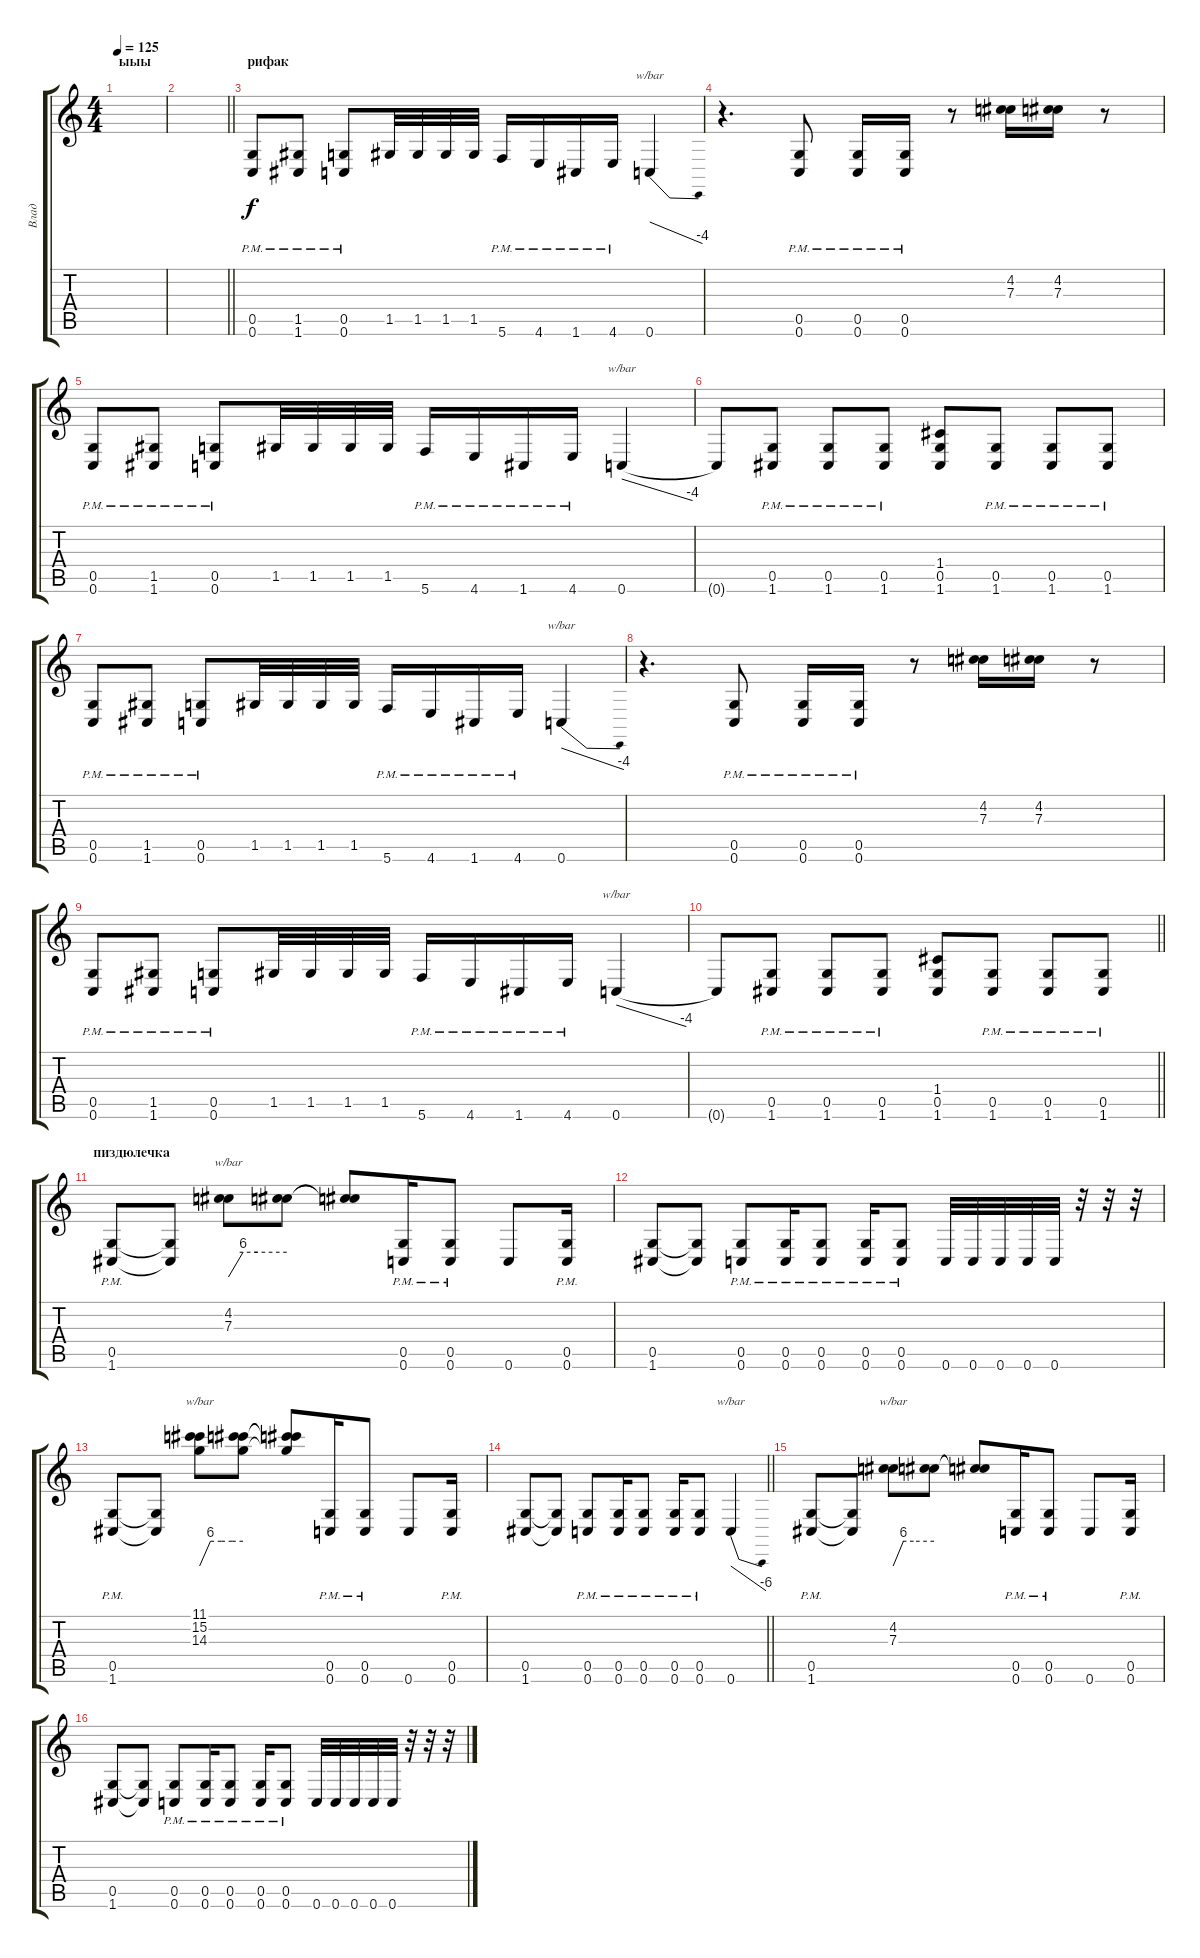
\track ("Влад" "Влад") {instrument distortionguitar}
\staff {score tabs}
\tuning (D4 A3 F3 C3 G2 C2) {hide}
\ts (4 4)
\section ("" "ыыы")
\tempo 125
\clef g2
\ks c
|
\barLineRight lightlight
|
\section ("" "рифак")
(0.5{pm} 0.6{pm}).8{instrument distortionguitar} (1.5{pm} 1.6{pm}).8 (0.5{pm} 0.6{pm}).8 1.5.32 1.5.32 1.5.32 1.5.32 5.6{pm}.16 4.6{pm}.16 1.6{pm}.16 4.6{pm}.16 0.6.4{tbe (dive default 0 0 60 -16)} |
r.4{d} (0.5{pm} 0.6{pm}).8 (0.5{pm} 0.6{pm}).16 (0.5{pm} 0.6{pm}).16 r.8 (4.2 7.3).16 (4.2 7.3).16 r.8 |
(0.5{pm} 0.6{pm}).8 (1.5{pm} 1.6{pm}).8 (0.5{pm} 0.6{pm}).8 1.5.32 1.5.32 1.5.32 1.5.32 5.6{pm}.16 4.6{pm}.16 1.6{pm}.16 4.6{pm}.16 0.6.4{tbe (dive default 0 0 60 -16)} |
0.6{t}.8 (0.5{pm} 1.6{pm}).8 (0.5{pm} 1.6{pm}).8 (0.5{pm} 1.6{pm}).8 (1.4 0.5 1.6).8 (0.5{pm} 1.6{pm}).8 (0.5{pm} 1.6{pm}).8 (0.5{pm} 1.6{pm}).8 |
(0.5{pm} 0.6{pm}).8 (1.5{pm} 1.6{pm}).8 (0.5{pm} 0.6{pm}).8 1.5.32 1.5.32 1.5.32 1.5.32 5.6{pm}.16 4.6{pm}.16 1.6{pm}.16 4.6{pm}.16 0.6.4{tbe (dive default 0 0 60 -16)} |
r.4{d} (0.5{pm} 0.6{pm}).8 (0.5{pm} 0.6{pm}).16 (0.5{pm} 0.6{pm}).16 r.8 (4.2 7.3).16 (4.2 7.3).16 r.8 |
(0.5{pm} 0.6{pm}).8 (1.5{pm} 1.6{pm}).8 (0.5{pm} 0.6{pm}).8 1.5.32 1.5.32 1.5.32 1.5.32 5.6{pm}.16 4.6{pm}.16 1.6{pm}.16 4.6{pm}.16 0.6.4{tbe (dive default 0 0 60 -16)} |
\barLineRight lightlight
0.6{t}.8 (0.5{pm} 1.6{pm}).8 (0.5{pm} 1.6{pm}).8 (0.5{pm} 1.6{pm}).8 (1.4 0.5 1.6).8 (0.5{pm} 1.6{pm}).8 (0.5{pm} 1.6{pm}).8 (0.5{pm} 1.6{pm}).8 |
\section ("" "пиздюлечка")
(0.5{pm} 1.6{pm}).8{balance 0} (0.5{t} 1.6{t}).8 (4.2 7.3).8{tbe (custom default 0 0 15 24 30 24 60 24)} (4.2{t} 7.3{t}).8 (4.2{t} 7.3{t}).8 (0.5{pm} 0.6{pm}).16 (0.5{pm} 0.6{pm}).8 0.6.8 (0.5{pm} 0.6{pm}).16 |
(0.5 1.6).8 (0.5{t} 1.6{t}).8 (0.5{pm} 0.6{pm}).8 (0.5{pm} 0.6{pm}).16 (0.5{pm} 0.6{pm}).8 (0.5{pm} 0.6{pm}).16 (0.5{pm} 0.6{pm}).8 0.6.32 0.6.32 0.6.32 0.6.32 0.6.32 r.32 r.32 r.32 |
(0.5{pm} 1.6{pm}).8 (0.5{t} 1.6{t}).8 (11.1 15.2 14.3).8{tbe (custom default 0 0 15 24 30 24 45 24 60 24)} (11.1{t} 15.2{t} 14.3{t}).8 (11.1{t} 15.2{t} 14.3{t}).8 (0.5{pm} 0.6{pm}).16 (0.5{pm} 0.6{pm}).8 0.6.8 (0.5{pm} 0.6{pm}).16 |
\barLineRight lightlight
(0.5 1.6).8 (0.5{t} 1.6{t}).8 (0.5{pm} 0.6{pm}).8 (0.5{pm} 0.6{pm}).16 (0.5{pm} 0.6{pm}).8 (0.5{pm} 0.6{pm}).16 (0.5{pm} 0.6{pm}).8 0.6.4{tbe (dive default 0 0 60 -24)} |
(0.5{pm} 1.6{pm}).8 (0.5{t} 1.6{t}).8 (4.2 7.3).8{tbe (custom default 0 0 15 24 30 24 60 24)} (4.2{t} 7.3{t}).8 (4.2{t} 7.3{t}).8 (0.5{pm} 0.6{pm}).16 (0.5{pm} 0.6{pm}).8 0.6.8 (0.5{pm} 0.6{pm}).16 |
(0.5 1.6).8 (0.5{t} 1.6{t}).8 (0.5{pm} 0.6{pm}).8 (0.5{pm} 0.6{pm}).16 (0.5{pm} 0.6{pm}).8 (0.5{pm} 0.6{pm}).16 (0.5{pm} 0.6{pm}).8 0.6.32 0.6.32 0.6.32 0.6.32 0.6.32 r.32 r.32 r.32
